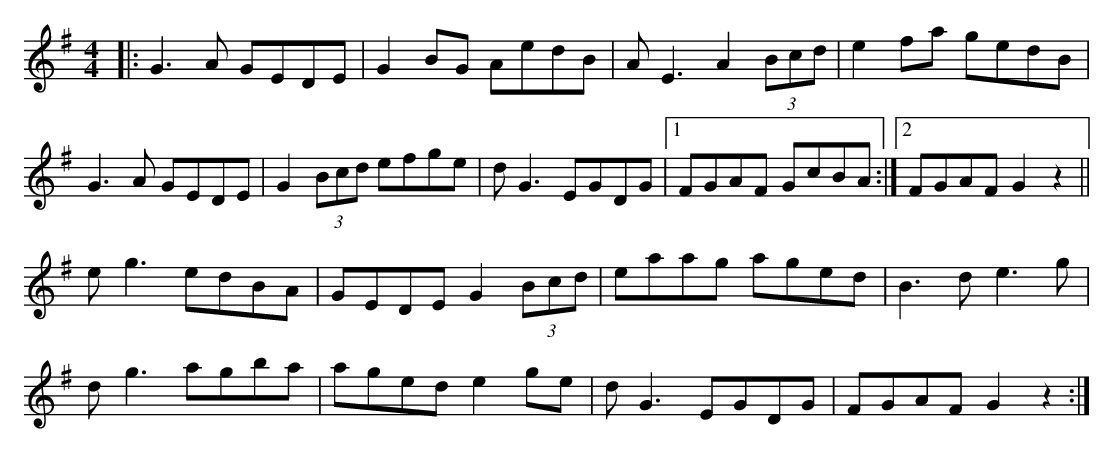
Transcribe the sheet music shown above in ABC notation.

X:1
M:4/4
K:G
|:G3A GEDE|G2BG AedB|AE3 A2 (3Bcd|e2fa gedB|
G3A GEDE|G2 (3Bcd efge|dG3 EGDG|1 FGAF GcBA:|2 FGAF G2 z2||
eg3 edBA|GEDE G2 (3Bcd|eaag aged|B3d e3g|
dg3 agba|aged e2ge|dG3 EGDG|FGAF G2 z2:|
